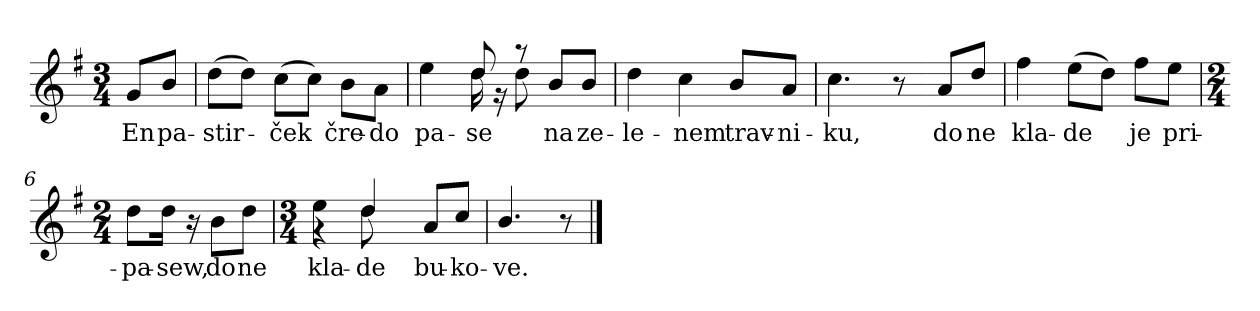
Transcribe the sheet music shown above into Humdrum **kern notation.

**kern	**text
*part1	*part1
*staff1	*staff1
*clefG2	*
*k[f#]	*
*G:	*
*M3/4	*
*MM80	*
=	=
8g/L	En
8b/J	pa-
=1	=1
(>8dd\L	-stir-
8dd\J)	.
(>8cc\L	-ček
8cc\J)	.
8b\L	čre-
8a\J	-do
=2	=2
*^	*
4ee\	4ryy	pa-
8dd/	16dd\	-se
.	16r	.
8r	8dd\	.
8b/L	4ryy	na
8b/J	.	ze-
*v	*v	*
=3	=3
4dd\	-le-
4cc\	-nem
8b/L	trav-
8a/J	-ni-
=4	=4
4.cc\	-ku,
8r	.
=4X1-	=4X1-
8a/L	do
8dd/J	ne
!!LO:LB:g=z
=5	=5
4ff#\	kla-
(>8ee\L	-de
8dd\J)	.
8ff#\L	je
8ee\J	pri-
=6	=6
*M2/4	*
8dd\L	-pa-
16dd\Jk	-sew,
16r	.
8b\L	do
8dd\J	ne
=7	=7
*M3/4	*
*^	*
4ee\	4r	kla-
4dd/	8dd\	-de
.	4.ryy	.
8a/L	.	bu-
8cc/J	.	-ko-
*v	*v	*
=8	=8
4.b/	-ve.
8r	.
==	==
*-	*-
